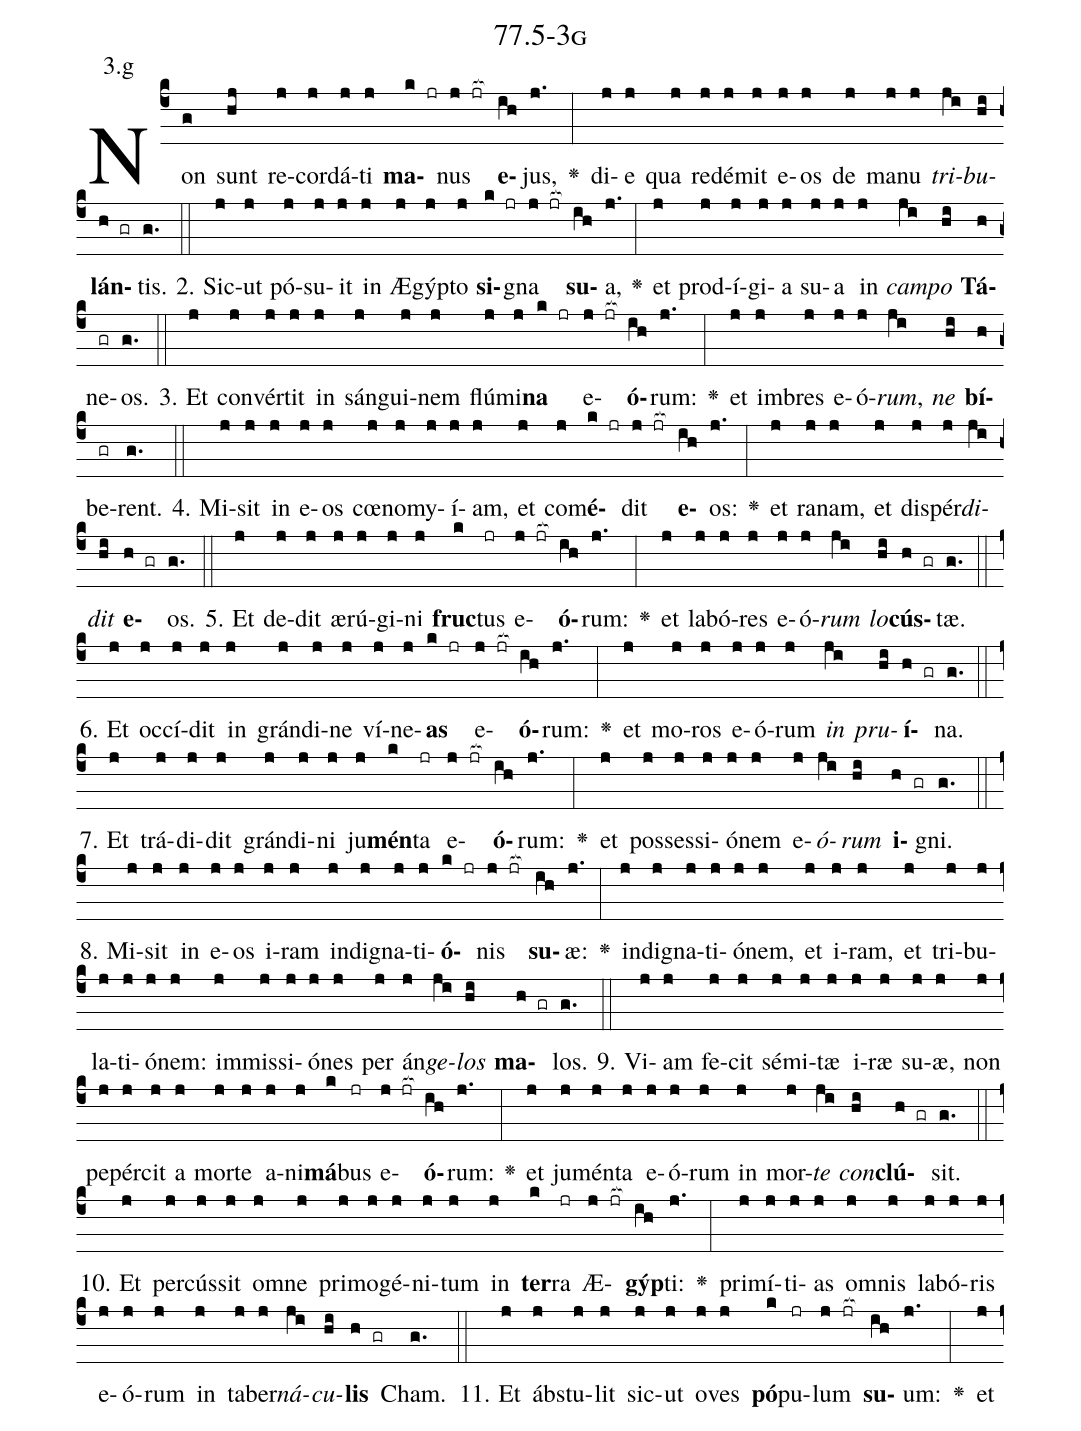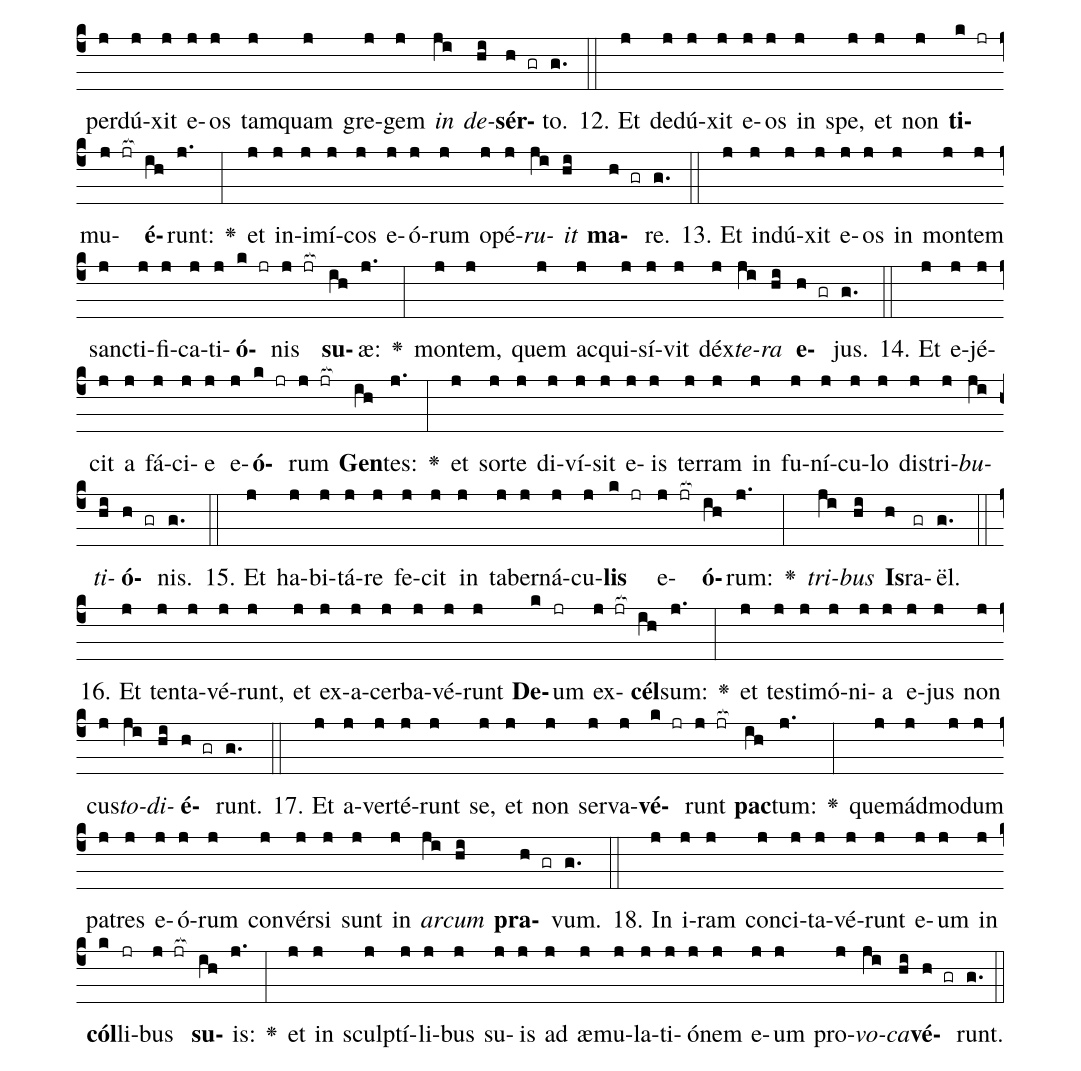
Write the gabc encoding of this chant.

name: 77.5-3g;
annotation: 3.g;
%%
(c4)Non(g) sunt(hj) re(j)cor(j)dá(j)ti(j) <b>ma</b>(k jr)nus(j jr[ocb:1{]) <b>e</b>(ih[ocb:0}])jus,(j.) <v>\greheightstar</v>(:) di(j)e(j) qua(j) red(j)é(j)mit(j) e(j)os(j) de(j) ma(j)nu(j) <i>tri</i>(ji)<i>bu</i>(hi)<b>lán</b>(h gr)tis.(g.) (::)
2. Sic(j)ut(j) pó(j)su(j)it(j) in(j) Æ(j)gýp(j)to(j) <b>si</b>(k jr)gna(j jr[ocb:1{]) <b>su</b>(ih[ocb:0}])a,(j.) <v>\greheightstar</v>(:) et(j) prod(j)í(j)gi(j)a(j) su(j)a(j) in(j) <i>cam</i>(ji)<i>po</i>(hi) <b>Tá</b>(h)ne(gr)os.(g.) (::)
3. Et(j) con(j)vér(j)tit(j) in(j) sán(j)gui(j)nem(j) flú(j)mi(j)<b>na</b>(k jr) e(j jr[ocb:1{])<b>ó</b>(ih[ocb:0}])rum:(j.) <v>\greheightstar</v>(:) et(j) im(j)bres(j) e(j)ó(j)<i>rum</i>,(ji) <i>ne</i>(hi) <b>bí</b>(h)be(gr)rent.(g.) (::)
4. Mi(j)sit(j) in(j) e(j)os(j) cœ(j)no(j)my(j)í(j)am,(j) et(j) com(j)<b>é</b>(k jr)dit(j jr[ocb:1{]) <b>e</b>(ih[ocb:0}])os:(j.) <v>\greheightstar</v>(:) et(j) ra(j)nam,(j) et(j) dis(j)pér(j)<i>di</i>(ji)<i>dit</i>(hi) <b>e</b>(h gr)os.(g.) (::)
5. Et(j) de(j)dit(j) æ(j)rú(j)gi(j)ni(j) <b>fruc</b>(k)tus(jr) e(j jr[ocb:1{])<b>ó</b>(ih[ocb:0}])rum:(j.) <v>\greheightstar</v>(:) et(j) la(j)bó(j)res(j) e(j)ó(j)<i>rum</i>(ji) <i>lo</i>(hi)<b>cús</b>(h gr)tæ.(g.) (::)
6. Et(j) oc(j)cí(j)dit(j) in(j) grán(j)di(j)ne(j) ví(j)ne(j)<b>as</b>(k jr) e(j jr[ocb:1{])<b>ó</b>(ih[ocb:0}])rum:(j.) <v>\greheightstar</v>(:) et(j) mo(j)ros(j) e(j)ó(j)rum(j) <i>in</i>(ji) <i>pru</i>(hi)<b>í</b>(h gr)na.(g.) (::)
7. Et(j) trá(j)di(j)dit(j) grán(j)di(j)ni(j) ju(j)<b>mén</b>(k)ta(jr) e(j jr[ocb:1{])<b>ó</b>(ih[ocb:0}])rum:(j.) <v>\greheightstar</v>(:) et(j) pos(j)ses(j)si(j)ó(j)nem(j) e(j)<i>ó</i>(ji)<i>rum</i>(hi) <b>i</b>(h gr)gni.(g.) (::)
8. Mi(j)sit(j) in(j) e(j)os(j) i(j)ram(j) in(j)di(j)gna(j)ti(j)<b>ó</b>(k jr)nis(j jr[ocb:1{]) <b>su</b>(ih[ocb:0}])æ:(j.) <v>\greheightstar</v>(:) in(j)di(j)gna(j)ti(j)ó(j)nem,(j) et(j) i(j)ram,(j) et(j) tri(j)bu(j)la(j)ti(j)ó(j)nem:(j) im(j)mis(j)si(j)ó(j)nes(j) per(j) án(j)<i>ge</i>(ji)<i>los</i>(hi) <b>ma</b>(h gr)los.(g.) (::)
9. Vi(j)am(j) fe(j)cit(j) sé(j)mi(j)tæ(j) i(j)ræ(j) su(j)æ,(j) non(j) pe(j)pér(j)cit(j) a(j) mor(j)te(j) a(j)ni(j)<b>má</b>(k)bus(jr) e(j jr[ocb:1{])<b>ó</b>(ih[ocb:0}])rum:(j.) <v>\greheightstar</v>(:) et(j) ju(j)mén(j)ta(j) e(j)ó(j)rum(j) in(j) mor(j)<i>te</i>(ji) <i>con</i>(hi)<b>clú</b>(h gr)sit.(g.) (::)
10. Et(j) per(j)cús(j)sit(j) om(j)ne(j) pri(j)mo(j)gé(j)ni(j)tum(j) in(j) <b>ter</b>(k)ra(jr) Æ(j jr[ocb:1{])<b>gýp</b>(ih[ocb:0}])ti:(j.) <v>\greheightstar</v>(:) pri(j)mí(j)ti(j)as(j) om(j)nis(j) la(j)bó(j)ris(j) e(j)ó(j)rum(j) in(j) ta(j)ber(j)<i>ná</i>(ji)<i>cu</i>(hi)<b>lis</b>(h gr) Cham.(g.) (::)
11. Et(j) ábs(j)tu(j)lit(j) sic(j)ut(j) o(j)ves(j) <b>pó</b>(k)pu(jr)lum(j jr[ocb:1{]) <b>su</b>(ih[ocb:0}])um:(j.) <v>\greheightstar</v>(:) et(j) per(j)dú(j)xit(j) e(j)os(j) tam(j)quam(j) gre(j)gem(j) <i>in</i>(ji) <i>de</i>(hi)<b>sér</b>(h gr)to.(g.) (::)
12. Et(j) de(j)dú(j)xit(j) e(j)os(j) in(j) spe,(j) et(j) non(j) <b>ti</b>(k jr)mu(j jr[ocb:1{])<b>é</b>(ih[ocb:0}])runt:(j.) <v>\greheightstar</v>(:) et(j) in(j)i(j)mí(j)cos(j) e(j)ó(j)rum(j) o(j)pé(j)<i>ru</i>(ji)<i>it</i>(hi) <b>ma</b>(h gr)re.(g.) (::)
13. Et(j) in(j)dú(j)xit(j) e(j)os(j) in(j) mon(j)tem(j) sanc(j)ti(j)fi(j)ca(j)ti(j)<b>ó</b>(k jr)nis(j jr[ocb:1{]) <b>su</b>(ih[ocb:0}])æ:(j.) <v>\greheightstar</v>(:) mon(j)tem,(j) quem(j) ac(j)qui(j)sí(j)vit(j) déx(j)<i>te</i>(ji)<i>ra</i>(hi) <b>e</b>(h gr)jus.(g.) (::)
14. Et(j) e(j)jé(j)cit(j) a(j) fá(j)ci(j)e(j) e(j)<b>ó</b>(k jr)rum(j jr[ocb:1{]) <b>Gen</b>(ih[ocb:0}])tes:(j.) <v>\greheightstar</v>(:) et(j) sor(j)te(j) di(j)ví(j)sit(j) e(j)is(j) ter(j)ram(j) in(j) fu(j)ní(j)cu(j)lo(j) dis(j)tri(j)<i>bu</i>(ji)<i>ti</i>(hi)<b>ó</b>(h gr)nis.(g.) (::)
15. Et(j) ha(j)bi(j)tá(j)re(j) fe(j)cit(j) in(j) ta(j)ber(j)ná(j)cu(j)<b>lis</b>(k jr) e(j jr[ocb:1{])<b>ó</b>(ih[ocb:0}])rum:(j.) <v>\greheightstar</v>(:) <i>tri</i>(ji)<i>bus</i>(hi) <b>Is</b>(h)ra(gr)ël.(g.) (::)
16. Et(j) ten(j)ta(j)vé(j)runt,(j) et(j) ex(j)a(j)cer(j)ba(j)vé(j)runt(j) <b>De</b>(k)um(jr) ex(j jr[ocb:1{])<b>cél</b>(ih[ocb:0}])sum:(j.) <v>\greheightstar</v>(:) et(j) tes(j)ti(j)mó(j)ni(j)a(j) e(j)jus(j) non(j) cus(j)<i>to</i>(ji)<i>di</i>(hi)<b>é</b>(h gr)runt.(g.) (::)
17. Et(j) a(j)ver(j)té(j)runt(j) se,(j) et(j) non(j) ser(j)va(j)<b>vé</b>(k jr)runt(j jr[ocb:1{]) <b>pac</b>(ih[ocb:0}])tum:(j.) <v>\greheightstar</v>(:) quem(j)ád(j)mo(j)dum(j) pa(j)tres(j) e(j)ó(j)rum(j) con(j)vér(j)si(j) sunt(j) in(j) <i>ar</i>(ji)<i>cum</i>(hi) <b>pra</b>(h gr)vum.(g.) (::)
18. In(j) i(j)ram(j) con(j)ci(j)ta(j)vé(j)runt(j) e(j)um(j) in(j) <b>cól</b>(k)li(jr)bus(j jr[ocb:1{]) <b>su</b>(ih[ocb:0}])is:(j.) <v>\greheightstar</v>(:) et(j) in(j) sculp(j)tí(j)li(j)bus(j) su(j)is(j) ad(j) æ(j)mu(j)la(j)ti(j)ó(j)nem(j) e(j)um(j) pro(j)<i>vo</i>(ji)<i>ca</i>(hi)<b>vé</b>(h gr)runt.(g.) (::)
